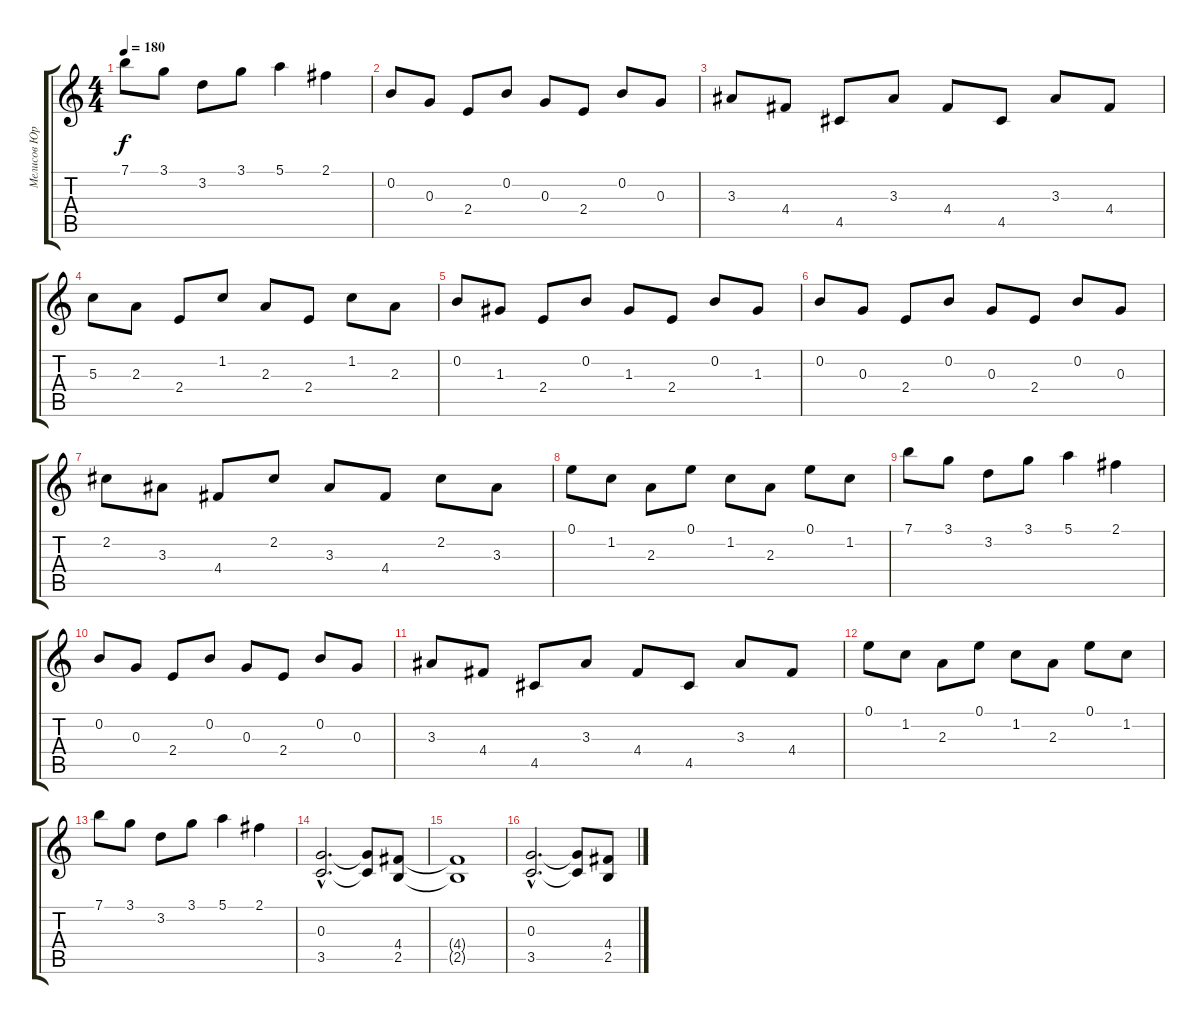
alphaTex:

\track ("Мелисов Юрий" "Мелисов Юр") {instrument overdrivenguitar}
\staff {score tabs}
\tuning (E4 B3 G3 D3 A2 E2) {hide}
\ts (4 4)
\tempo 180
\clef g2
\ks c
7.1.8{dy f} 3.1.8 3.2.8 3.1.8 5.1.4 2.1.4 |
0.2.8 0.3.8 2.4.8 0.2.8 0.3.8 2.4.8 0.2.8 0.3.8 |
3.3.8 4.4.8 4.5.8 3.3.8 4.4.8 4.5.8 3.3.8 4.4.8 |
5.3.8 2.3.8 2.4.8 1.2.8 2.3.8 2.4.8 1.2.8 2.3.8 |
0.2.8 1.3.8 2.4.8 0.2.8 1.3.8 2.4.8 0.2.8 1.3.8 |
0.2.8 0.3.8 2.4.8 0.2.8 0.3.8 2.4.8 0.2.8 0.3.8 |
2.2.8 3.3.8 4.4.8 2.2.8 3.3.8 4.4.8 2.2.8 3.3.8 |
0.1.8 1.2.8 2.3.8 0.1.8 1.2.8 2.3.8 0.1.8 1.2.8 |
7.1.8 3.1.8 3.2.8 3.1.8 5.1.4 2.1.4 |
0.2.8 0.3.8 2.4.8 0.2.8 0.3.8 2.4.8 0.2.8 0.3.8 |
3.3.8 4.4.8 4.5.8 3.3.8 4.4.8 4.5.8 3.3.8 4.4.8 |
0.1.8 1.2.8 2.3.8 0.1.8 1.2.8 2.3.8 0.1.8 1.2.8 |
7.1.8 3.1.8 3.2.8 3.1.8 5.1.4 2.1.4 |
(0.3{hac} 3.5{hac}).2{d} (0.3{t} 3.5{t}).8 (4.4 2.5).8 |
(4.4{t} 2.5{t}).1 |
(0.3{hac} 3.5{hac}).2{d} (0.3{t} 3.5{t}).8 (4.4 2.5).8
